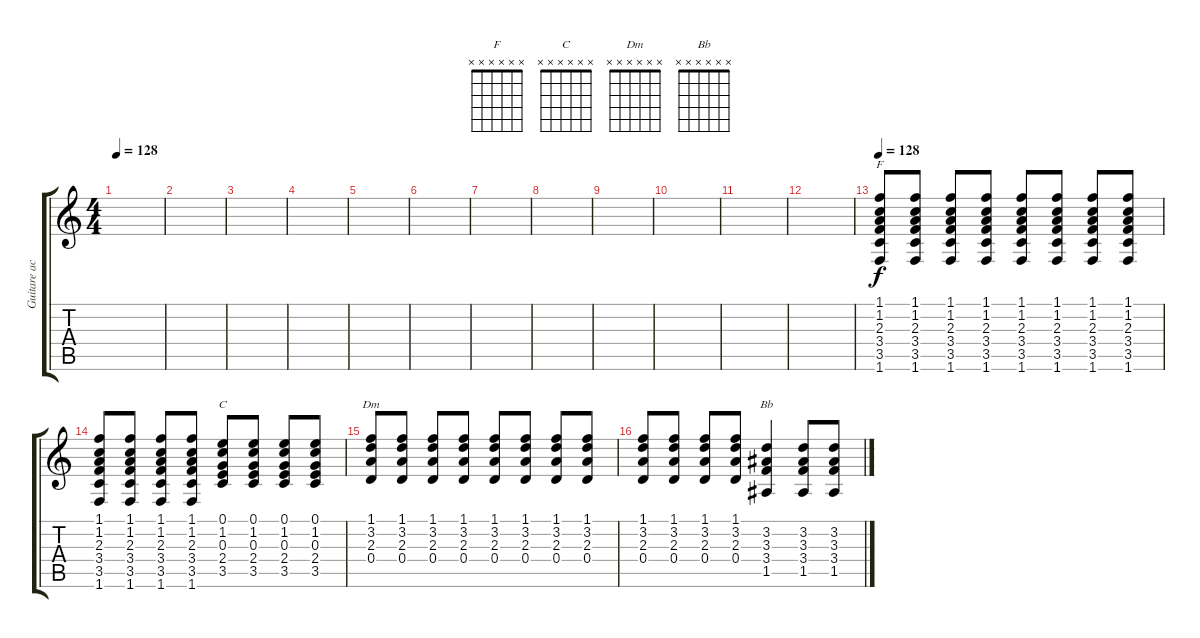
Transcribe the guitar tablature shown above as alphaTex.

\track ("Guitare accoustique" "Guitare ac") {instrument acousticguitarsteel}
\staff {score tabs}
\tuning (E4 B3 G3 D3 A2 E2) {hide}
\chord ("F" x x x x x x) {firstfret 0}
\chord ("C" x x x x x x) {firstfret 0}
\chord ("Dm" x x x x x x) {firstfret 0}
\chord ("Bb" x x x x x x) {firstfret 0}
\ts (4 4)
\tempo 128
\clef g2
\ks c
|
|
|
|
|
|
|
|
|
|
|
|
\tempo 128
(1.1 1.2 2.3 3.4 3.5 1.6).8{ch "F"} (1.1 1.2 2.3 3.4 3.5 1.6).8 (1.1 1.2 2.3 3.4 3.5 1.6).8 (1.1 1.2 2.3 3.4 3.5 1.6).8 (1.1 1.2 2.3 3.4 3.5 1.6).8 (1.1 1.2 2.3 3.4 3.5 1.6).8 (1.1 1.2 2.3 3.4 3.5 1.6).8 (1.1 1.2 2.3 3.4 3.5 1.6).8 |
(1.1 1.2 2.3 3.4 3.5 1.6).8 (1.1 1.2 2.3 3.4 3.5 1.6).8 (1.1 1.2 2.3 3.4 3.5 1.6).8 (1.1 1.2 2.3 3.4 3.5 1.6).8 (0.1 1.2 0.3 2.4 3.5).8{ch "C"} (0.1 1.2 0.3 2.4 3.5).8 (0.1 1.2 0.3 2.4 3.5).8 (0.1 1.2 0.3 2.4 3.5).8 |
(1.1 3.2 2.3 0.4).8{ch "Dm"} (1.1 3.2 2.3 0.4).8 (1.1 3.2 2.3 0.4).8 (1.1 3.2 2.3 0.4).8 (1.1 3.2 2.3 0.4).8 (1.1 3.2 2.3 0.4).8 (1.1 3.2 2.3 0.4).8 (1.1 3.2 2.3 0.4).8 |
(1.1 3.2 2.3 0.4).8 (1.1 3.2 2.3 0.4).8 (1.1 3.2 2.3 0.4).8 (1.1 3.2 2.3 0.4).8 (3.2 3.3 3.4 1.5).4{ch "Bb"} (3.2 3.3 3.4 1.5).8 (3.2 3.3 3.4 1.5).8
